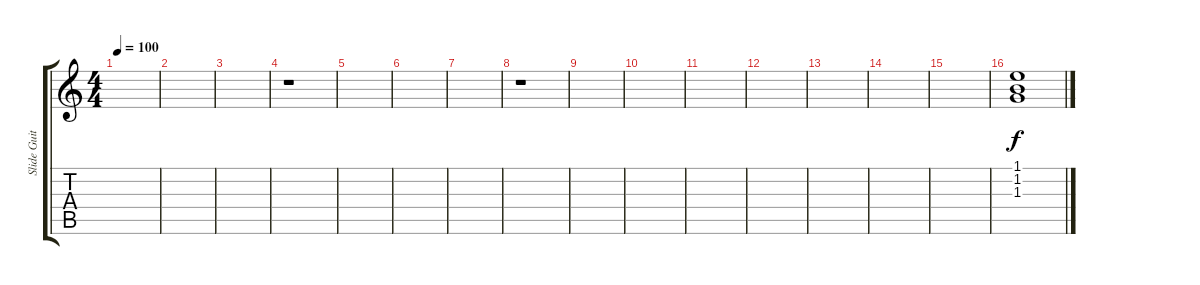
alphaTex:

\track ("Slide Guitar" "Slide Guit") {instrument distortionguitar}
\staff {score tabs}
\tuning (Eb4 Bb3 Gb3 Db3 Ab2 Eb2) {hide}
\ts (4 4)
\tempo 100
\clef g2
\ks c
|
|
|
r.1 |
|
|
|
r.1 |
|
|
|
|
|
|
|
(1.1{ss} 1.2{ss} 1.3{ss}).1{dy f}
